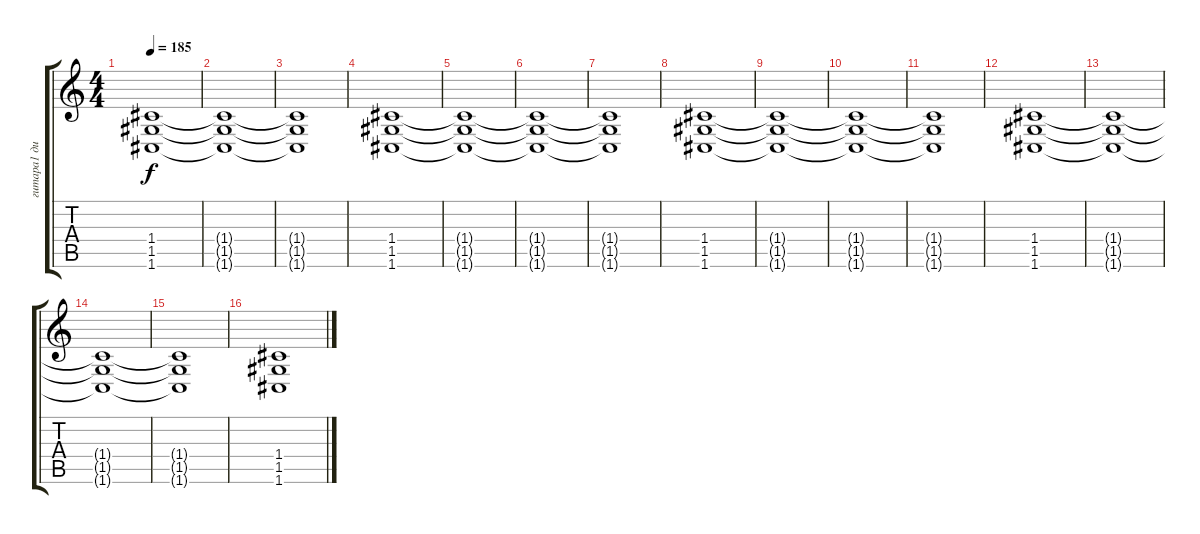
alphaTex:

\track ("гитара1 дист" "гитара1 ди") {instrument distortionguitar}
\staff {score tabs}
\tuning (D4 A3 F3 C3 G2 C2) {hide}
\ts (4 4)
\tempo 185
\clef g2
\ks c
(1.4{t} 1.5{t} 1.6{t}).1{dy f} |
(1.4{t} 1.5{t} 1.6{t}).1 |
(1.4{t} 1.5{t} 1.6{t}).1 |
(1.4 1.5 1.6).1 |
(1.4{t} 1.5{t} 1.6{t}).1 |
(1.4{t} 1.5{t} 1.6{t}).1 |
(1.4{t} 1.5{t} 1.6{t}).1 |
(1.4 1.5 1.6).1 |
(1.4{t} 1.5{t} 1.6{t}).1 |
(1.4{t} 1.5{t} 1.6{t}).1 |
(1.4{t} 1.5{t} 1.6{t}).1 |
(1.4 1.5 1.6).1 |
(1.4{t} 1.5{t} 1.6{t}).1 |
(1.4{t} 1.5{t} 1.6{t}).1 |
(1.4{t} 1.5{t} 1.6{t}).1 |
(1.4 1.5 1.6).1
